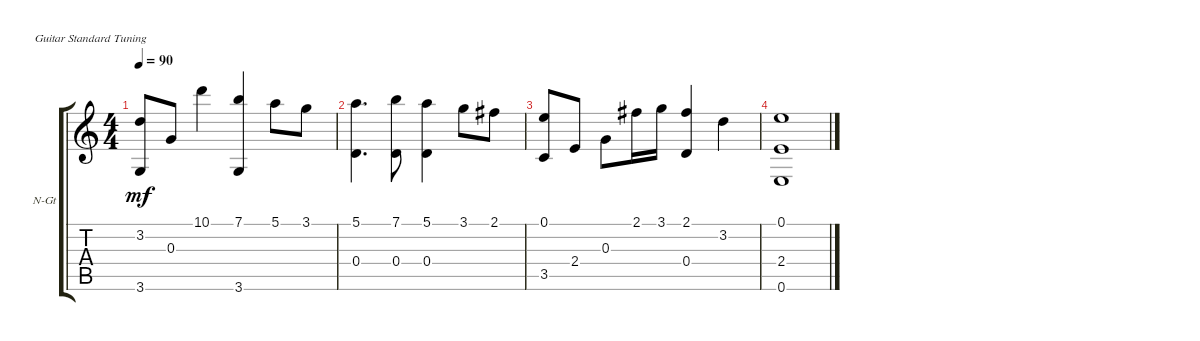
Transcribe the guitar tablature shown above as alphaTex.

\defaultSystemsLayout 4
\bracketExtendMode groupsimilarinstruments
\firstSystemTrackNameOrientation horizontal
\otherSystemsTrackNameOrientation horizontal
\track ("Guitar" "N-Gt") {instrument acousticguitarnylon}
\staff {score tabs}
\tuning (E4 B3 G3 D3 A2 E2)
\ts (4 4)
\tempo 90
\clef g2
\ks c
(3.2 3.6).8{dy mf} 0.3.8 10.1.4 (7.1 3.6).4 5.1.8 3.1.8 |
(5.1 0.4).4{d} (7.1 0.4).8 (5.1 0.4).4 3.1.8 2.1.8 |
(0.1 3.5).8 2.4.8 0.3.8 2.1.16 3.1.16 (2.1 0.4).4 3.2.4 |
(0.1 2.4 0.6).1
